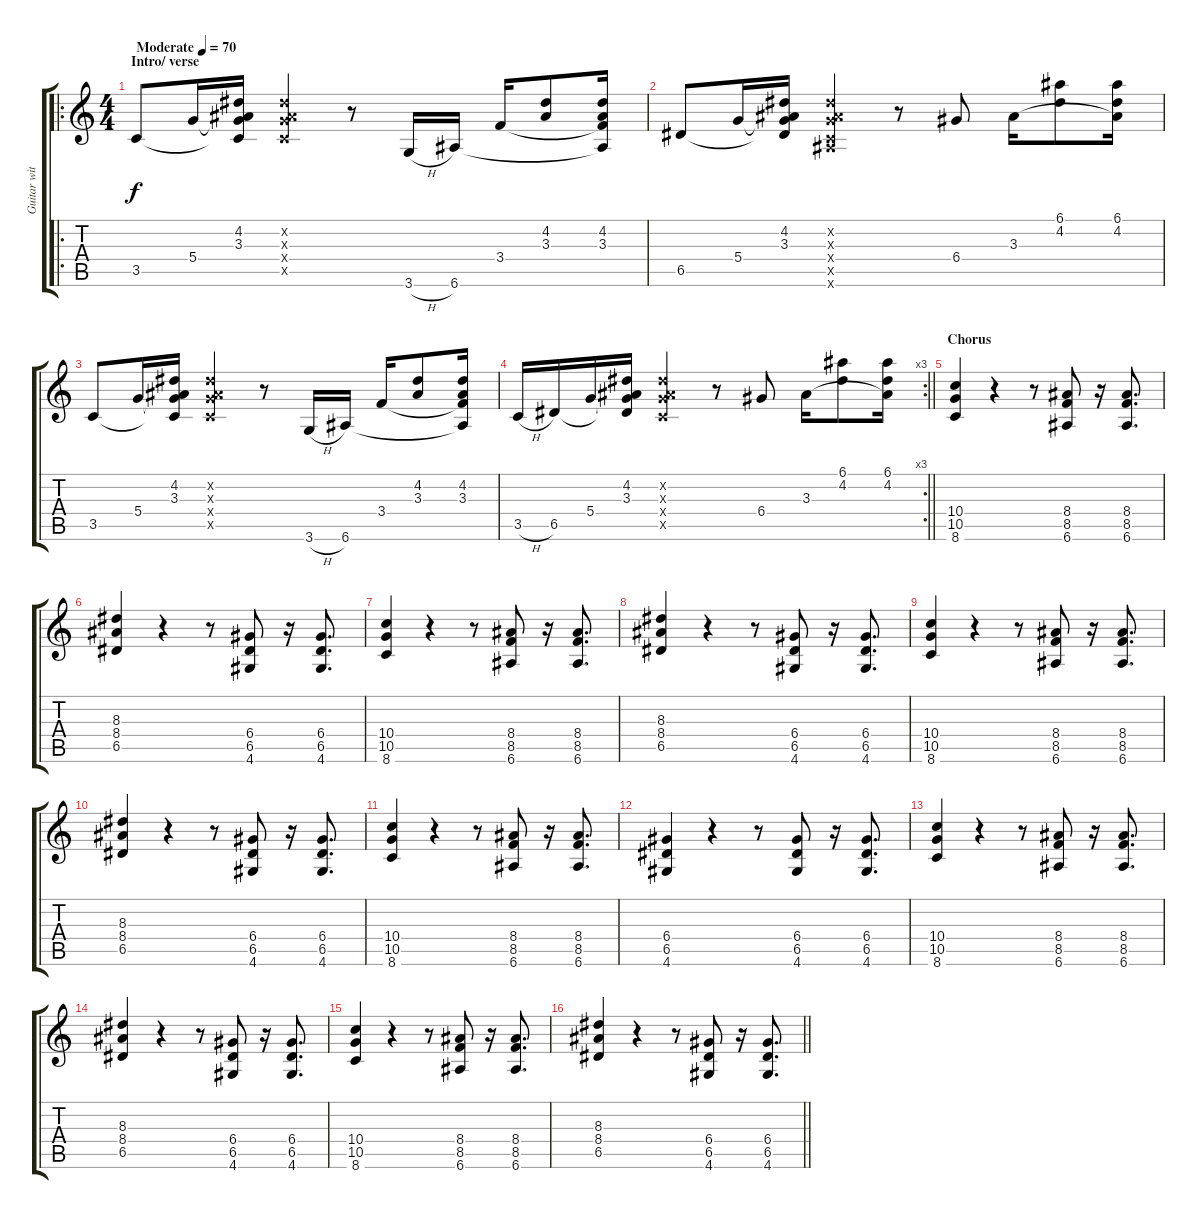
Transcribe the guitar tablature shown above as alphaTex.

\track ("Guitar without capo" "Guitar wit") {instrument acousticguitarsteel}
\staff {score tabs}
\tuning (E4 B3 G3 D3 A2 E2) {hide}
\ro
\ts (4 4)
\section ("" "Intro/ verse")
\tempo (70 "Moderate")
\tempo 105
\tempo (70 "Moderate")
\clef g2
\ks c
3.5.8{dy f instrument acousticguitarsteel} 5.4.16 (4.2 3.3 5.4{t} 3.5{t}).16 (4.2{x} 3.3{x} 5.4{x} 3.5{x}).4 r.8 3.6{h}.16 6.6.16 3.4.16 (4.2 3.3).8 (4.2 3.3 3.4{t} 6.6{t}).16 |
6.5.8 5.4.16 (4.2 3.3 5.4{t} 6.5{t}).16 (4.2{x} 3.3{x} 5.4{x} 3.5{x} 6.6{x}).4 r.8 6.4.8 3.3.16 (6.1 4.2).8 (6.1 4.2 3.3{t}).16 |
3.5.8 5.4.16 (4.2 3.3 5.4{t} 3.5{t}).16 (4.2{x} 3.3{x} 5.4{x} 3.5{x}).4 r.8 3.6{h}.16 6.6.16 3.4.16 (4.2 3.3).8 (4.2 3.3 3.4{t} 6.6{t}).16 |
\rc 3
\barLineRight lightlight
3.5{h}.16 6.5.16 5.4.16 (4.2 3.3 5.4{t} 6.5{t}).16 (4.2{x} 3.3{x} 5.4{x} 3.5{x}).4 r.8 6.4.8 3.3.16 (6.1 4.2).8 (6.1 4.2 3.3{t}).16 |
\section ("" "Chorus")
(10.4 10.5 8.6).4 r.4 r.8 (8.4 8.5 6.6).8 r.16 (8.4 8.5 6.6).8{d} |
(8.3 8.4 6.5).4 r.4 r.8 (6.4 6.5 4.6).8 r.16 (6.4 6.5 4.6).8{d} |
(10.4 10.5 8.6).4 r.4 r.8 (8.4 8.5 6.6).8 r.16 (8.4 8.5 6.6).8{d} |
(8.3 8.4 6.5).4 r.4 r.8 (6.4 6.5 4.6).8 r.16 (6.4 6.5 4.6).8{d} |
(10.4 10.5 8.6).4 r.4 r.8 (8.4 8.5 6.6).8 r.16 (8.4 8.5 6.6).8{d} |
(8.3 8.4 6.5).4 r.4 r.8 (6.4 6.5 4.6).8 r.16 (6.4 6.5 4.6).8{d} |
(10.4 10.5 8.6).4 r.4 r.8 (8.4 8.5 6.6).8 r.16 (8.4 8.5 6.6).8{d} |
(6.4 6.5 4.6).4 r.4 r.8 (6.4 6.5 4.6).8 r.16 (6.4 6.5 4.6).8{d} |
(10.4 10.5 8.6).4 r.4 r.8 (8.4 8.5 6.6).8 r.16 (8.4 8.5 6.6).8{d} |
(8.3 8.4 6.5).4 r.4 r.8 (6.4 6.5 4.6).8 r.16 (6.4 6.5 4.6).8{d} |
(10.4 10.5 8.6).4 r.4 r.8 (8.4 8.5 6.6).8 r.16 (8.4 8.5 6.6).8{d} |
\barLineRight lightlight
(8.3 8.4 6.5).4 r.4 r.8 (6.4 6.5 4.6).8 r.16 (6.4 6.5 4.6).8{d}
